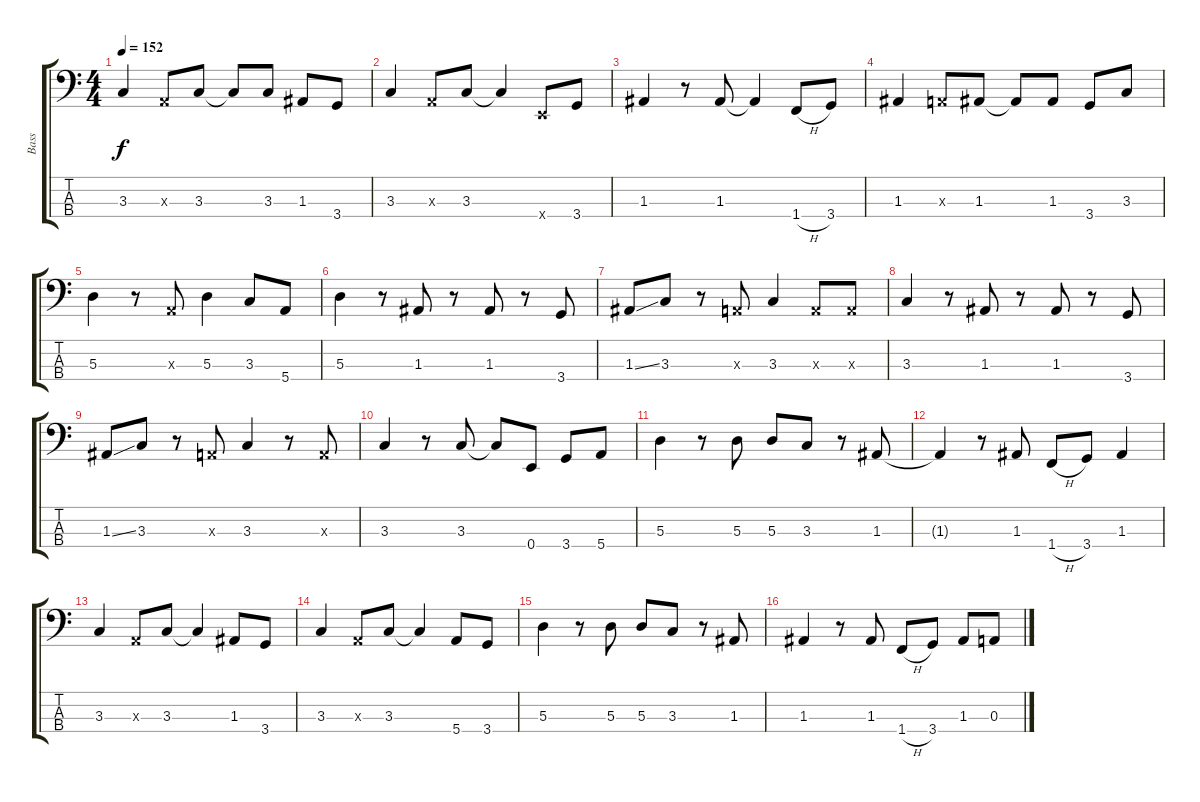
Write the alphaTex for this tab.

\track ("Bass" "Bass") {instrument electricbassfinger}
\staff {score tabs}
\tuning (G2 D2 A1 E1) {hide}
\ts (4 4)
\tempo 152
\clef f4
\ks c
3.3.4{dy f} 0.3{x}.8 3.3.8 3.3{t}.8 3.3.8 1.3.8 3.4.8 |
3.3.4 0.3{x}.8 3.3.8 3.3{t}.4 0.4{x}.8 3.4.8 |
1.3.4 r.8 1.3.8 1.3{t}.4 1.4{h}.8 3.4.8 |
1.3.4 0.3{x}.8 1.3.8 1.3{t}.8 1.3.8 3.4.8 3.3.8 |
5.3.4 r.8 0.3{x}.8 5.3.4 3.3.8 5.4.8 |
5.3.4 r.8 1.3.8 r.8 1.3.8 r.8 3.4.8 |
1.3{ss}.8 3.3.8 r.8 0.3{x}.8 3.3.4 0.3{x}.8 0.3{x}.8 |
3.3.4 r.8 1.3.8 r.8 1.3.8 r.8 3.4.8 |
1.3{ss}.8 3.3.8 r.8 0.3{x}.8 3.3.4 r.8 0.3{x}.8 |
3.3.4 r.8 3.3.8 3.3{t}.8 0.4.8 3.4.8 5.4.8 |
5.3.4 r.8 5.3.8 5.3.8 3.3.8 r.8 1.3.8 |
1.3{t}.4 r.8 1.3.8 1.4{h}.8 3.4.8 1.3.4 |
3.3.4 0.3{x}.8 3.3.8 3.3{t}.4 1.3.8 3.4.8 |
3.3.4 0.3{x}.8 3.3.8 3.3{t}.4 5.4.8 3.4.8 |
5.3.4 r.8 5.3.8 5.3.8 3.3.8 r.8 1.3.8 |
1.3.4 r.8 1.3.8 1.4{h}.8 3.4.8 1.3.8 0.3.8
